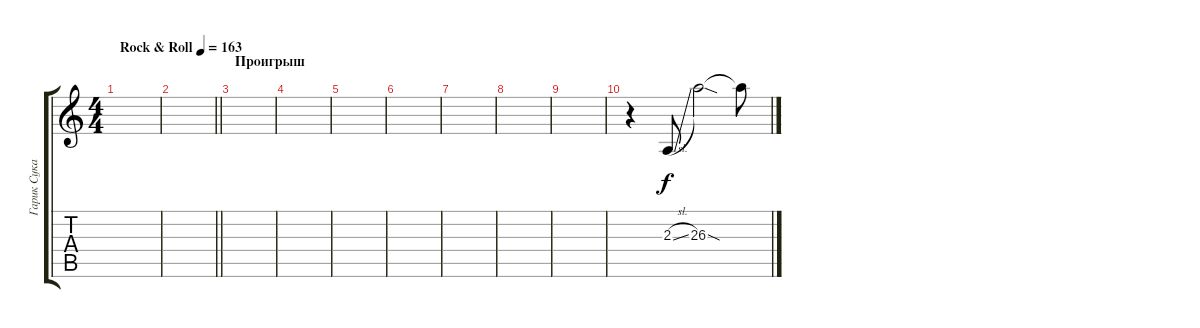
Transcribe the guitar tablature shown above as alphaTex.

\track ("Гарик Сукачёв (вокал)" "Гарик Сука") {instrument tenorsax}
\staff {score tabs}
\tuning (E4 B3 G3 D3 A2 E2) {hide}
\ts (4 4)
\tempo (163 "Rock & Roll")
\clef g2
\ks c
|
\barLineRight lightlight
|
\section ("" "Проигрыш")
|
|
|
|
|
|
|
r.4 2.3{sl}.8 26.3{sod}.2 26.3{t}.8
